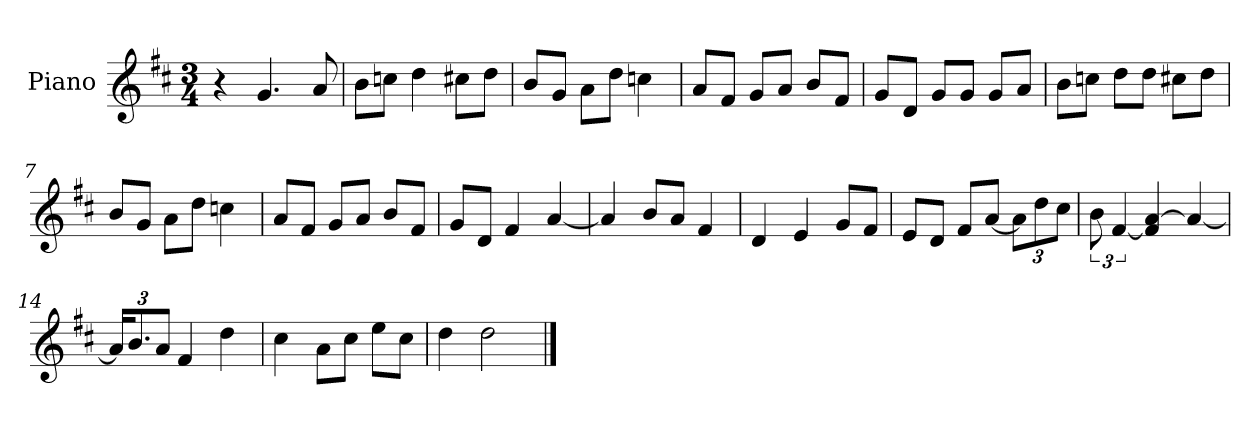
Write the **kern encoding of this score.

**kern
*part1
*staff1
*I"Piano
*I'P-no
*clefG2
*k[f#c#]
*M3/4
*MM178
=1
4r
4.g/
8a/
=2
8b\L
8ccn\J
4dd\
8cc#X\L
8dd\J
=3
8b/L
8g/J
8a\L
8dd\J
4ccn\
=4
8a/L
8f#/J
8g/L
8a/J
8b/L
8f#/J
=5
8g/L
8d/J
8g/L
8g/J
8g/L
8a/J
=6
8b\L
8ccn\J
8dd\L
8dd\J
8cc#X\L
8dd\J
!!LO:LB:g=z
=7
8b/L
8g/J
8a\L
8dd\J
4ccn\
=8
8a/L
8f#/J
8g/L
8a/J
8b/L
8f#/J
=9
8g/L
8d/J
4f#/
[4a/
=10
4a/]
8b/L
8a/J
4f#/
=11
4d/
4e/
8g/L
8f#/J
=12
8e/L
8d/J
8f#/L
[8a/J
*Xbrackettup
12a\L]
12dd\
12cc#\J
=13
*brackettup
12b\
[6f#/
4f#/] [4a/
4a/_
!!LO:LB:g=z
=14
*Xbrackettup
24a/KL]
12.b/
12a/J
4f#/
4dd\
=15
4cc#\
8a\L
8cc#\J
8ee\L
8cc#\J
=16
4dd\
2dd\
==
*-
